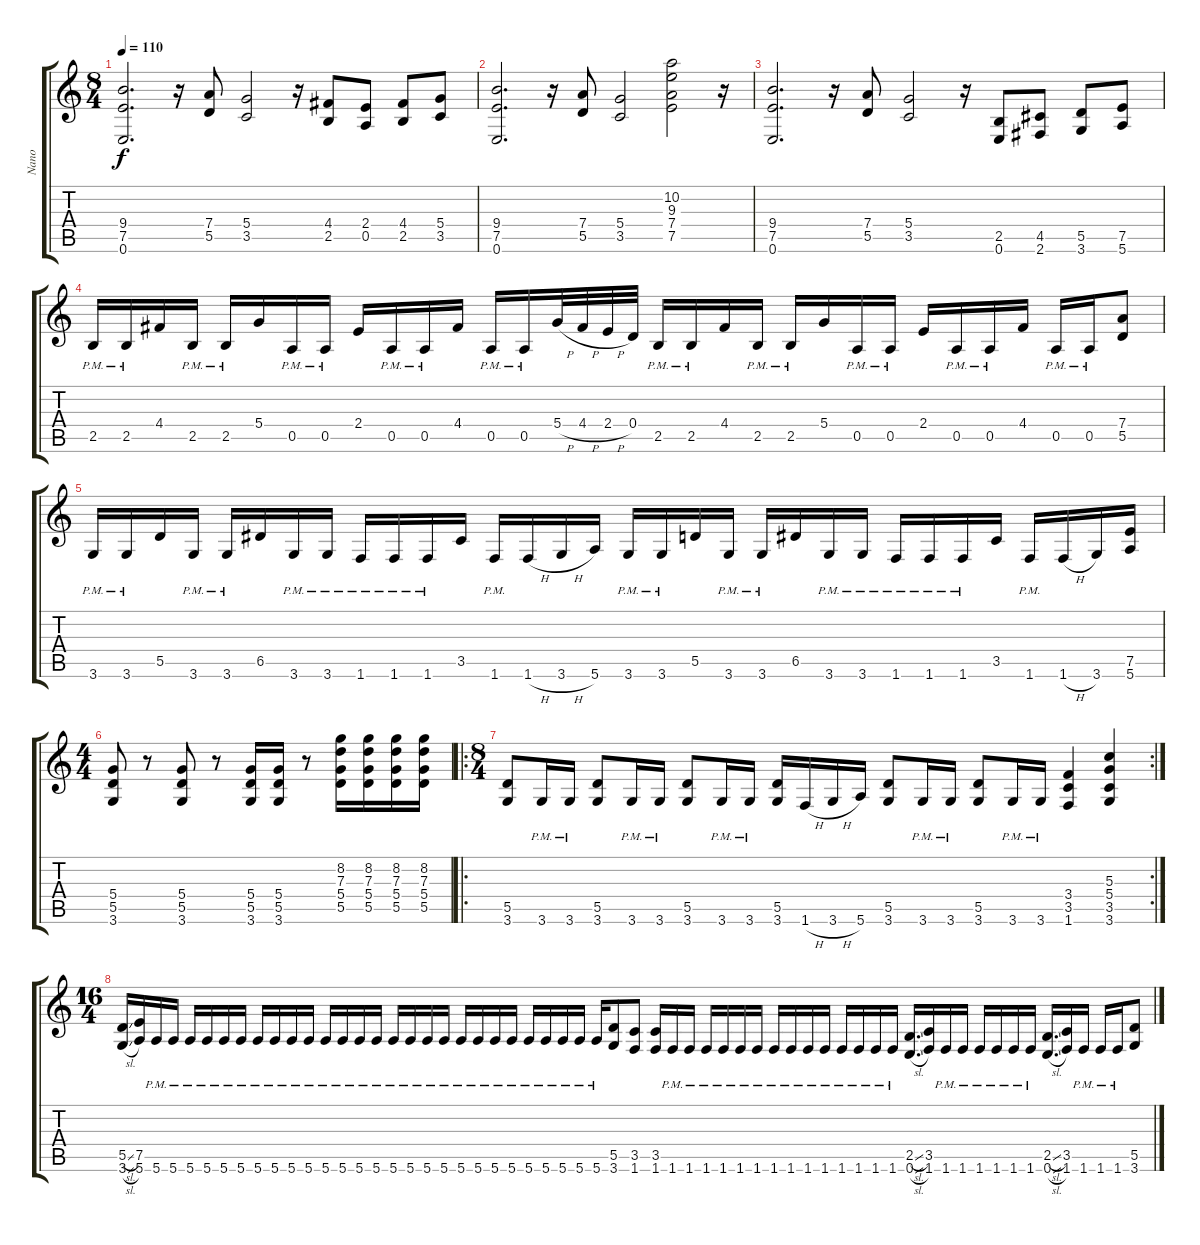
\track ("Nano" "Nano") {instrument overdrivenguitar}
\staff {score tabs}
\tuning (E4 B3 G3 D3 A2 E2) {hide}
\ts (8 4)
\tempo 110
\clef g2
\ks c
(9.4 7.5 0.6).2{d dy f} r.16 (7.4 5.5).8 (5.4 3.5).2 r.16 (4.4 2.5).8 (2.4 0.5).8 (4.4 2.5).8 (5.4 3.5).8 |
(9.4 7.5 0.6).2{d} r.16 (7.4 5.5).8 (5.4 3.5).2 (10.2 9.3 7.4 7.5).2 r.16 |
(9.4 7.5 0.6).2{d} r.16 (7.4 5.5).8 (5.4 3.5).2 r.16 (2.5 0.6).8 (4.5 2.6).8 (5.5 3.6).8 (7.5 5.6).8 |
2.5{pm}.16 2.5{pm}.16 4.4.16 2.5{pm}.16 2.5{pm}.16 5.4.16 0.5{pm}.16 0.5{pm}.16 2.4.16 0.5{pm}.16 0.5{pm}.16 4.4.16 0.5{pm}.16 0.5{pm}.16 5.4{h}.32 4.4{h}.32 2.4{h}.32 0.4.32 2.5{pm}.16 2.5{pm}.16 4.4.16 2.5{pm}.16 2.5{pm}.16 5.4.16 0.5{pm}.16 0.5{pm}.16 2.4.16 0.5{pm}.16 0.5{pm}.16 4.4.16 0.5{pm}.16 0.5{pm}.16 (7.4 5.5).8 |
3.6{pm}.16 3.6{pm}.16 5.5.16 3.6{pm}.16 3.6{pm}.16 6.5.16 3.6{pm}.16 3.6{pm}.16 1.6{pm}.16 1.6{pm}.16 1.6{pm}.16 3.5.16 1.6{pm}.16 1.6{h}.16 3.6{h}.16 5.6.16 3.6{pm}.16 3.6{pm}.16 5.5.16 3.6{pm}.16 3.6{pm}.16 6.5.16 3.6{pm}.16 3.6{pm}.16 1.6{pm}.16 1.6{pm}.16 1.6{pm}.16 3.5.16 1.6{pm}.16 1.6{h}.16 3.6.16 (7.5 5.6).16 |
\ts (4 4)
(5.4 5.5 3.6).8 r.8 (5.4 5.5 3.6).8 r.8 (5.4 5.5 3.6).16 (5.4 5.5 3.6).16 r.8 (8.2 7.3 5.4 5.5).16 (8.2 7.3 5.4 5.5).16 (8.2 7.3 5.4 5.5).16 (8.2 7.3 5.4 5.5).16 |
\ro
\rc 2
\ts (8 4)
(5.5 3.6).8 3.6{pm}.16 3.6{pm}.16 (5.5 3.6).8 3.6{pm}.16 3.6{pm}.16 (5.5 3.6).8 3.6{pm}.16 3.6{pm}.16 (5.5 3.6).16 1.6{h}.16 3.6{h}.16 5.6.16 (5.5 3.6).8 3.6{pm}.16 3.6{pm}.16 (5.5 3.6).8 3.6{pm}.16 3.6{pm}.16 (3.4 3.5 1.6).4 (5.3 5.4 3.5 3.6).4 |
\ts (16 4)
(5.5{sl} 3.6{sl}).16 (7.5 5.6).16 5.6{pm}.16 5.6{pm}.16 5.6{pm}.16 5.6{pm}.16 5.6{pm}.16 5.6{pm}.16 5.6{pm}.16 5.6{pm}.16 5.6{pm}.16 5.6{pm}.16 5.6{pm}.16 5.6{pm}.16 5.6{pm}.16 5.6{pm}.16 5.6{pm}.16 5.6{pm}.16 5.6{pm}.16 5.6{pm}.16 5.6{pm}.16 5.6{pm}.16 5.6{pm}.16 5.6{pm}.16 5.6{pm}.16 5.6{pm}.16 5.6{pm}.16 5.6{pm}.16 5.6{pm}.16 (5.5 3.6).8 (3.5 1.6).8 (3.5 1.6).16 1.6{pm}.16 1.6{pm}.16 1.6{pm}.16 1.6{pm}.16 1.6{pm}.16 1.6{pm}.16 1.6{pm}.16 1.6{pm}.16 1.6{pm}.16 1.6{pm}.16 1.6{pm}.16 1.6{pm}.16 1.6{pm}.16 1.6{pm}.16 (2.5{sl} 0.6{sl}).16{d} (3.5 1.6).16 1.6{pm}.16 1.6{pm}.16 1.6{pm}.16 1.6{pm}.16 1.6{pm}.16 1.6{pm}.16 (2.5{sl} 0.6{sl}).16{d} (3.5 1.6).16 1.6{pm}.16 1.6{pm}.16 1.6{pm}.16 (5.5 3.6).8
